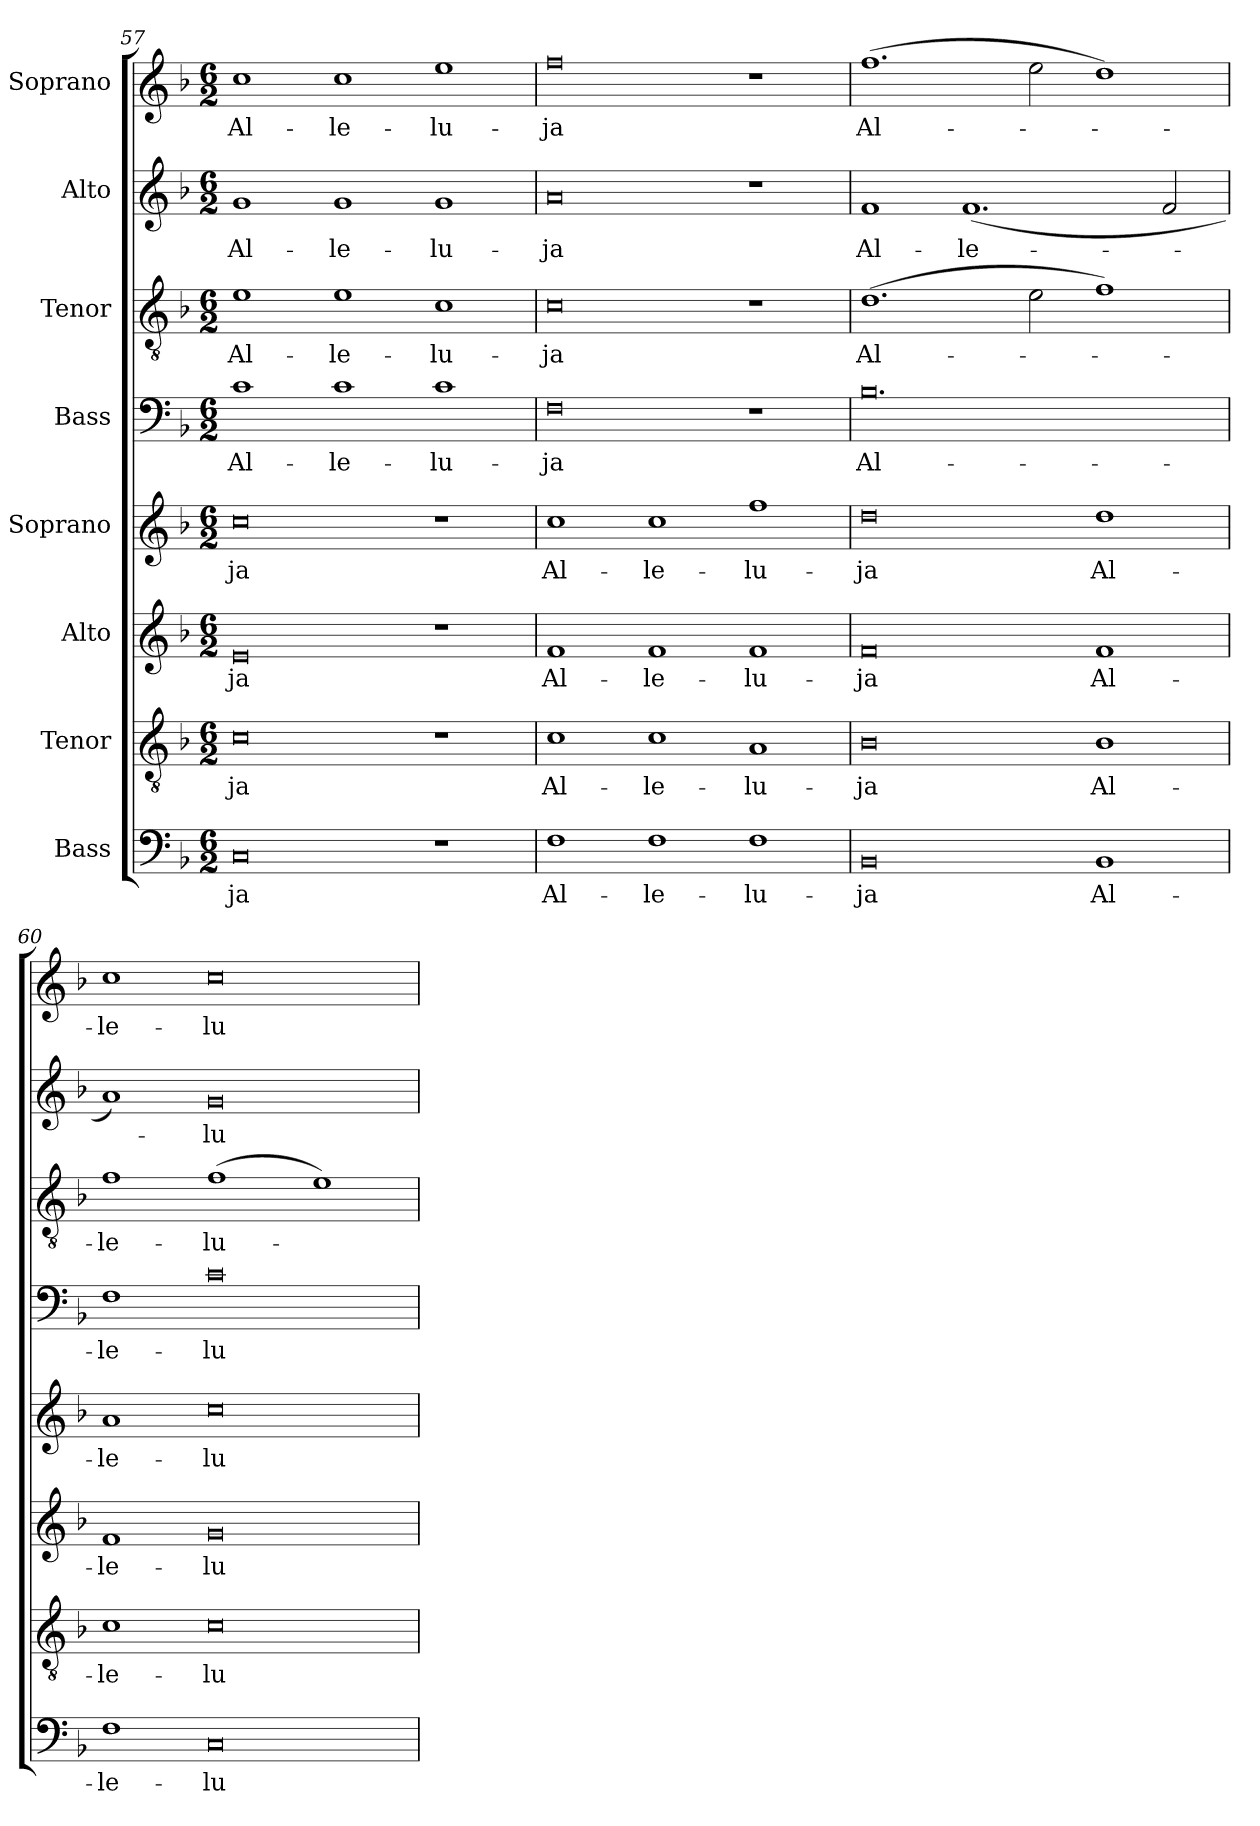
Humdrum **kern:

**kern	**text	**kern	**text	**kern	**text	**kern	**text	**kern	**text	**kern	**text	**kern	**text	**kern	**text
*part8	*part8	*part7	*part7	*part6	*part6	*part5	*part5	*part4	*part4	*part3	*part3	*part2	*part2	*part1	*part1
*staff8	*staff8	*staff7	*staff7	*staff6	*staff6	*staff5	*staff5	*staff4	*staff4	*staff3	*staff3	*staff2	*staff2	*staff1	*staff1
*I"Bass	*	*I"Tenor	*	*I"Alto	*	*I"Soprano	*	*I"Bass	*	*I"Tenor	*	*I"Alto	*	*I"Soprano	*
!!LO:PB:g=z
*clefF4	*	*clefGv2	*	*clefG2	*	*clefG2	*	*clefF4	*	*clefGv2	*	*clefG2	*	*clefG2	*
*k[b-]	*	*k[b-]	*	*k[b-]	*	*k[b-]	*	*k[b-]	*	*k[b-]	*	*k[b-]	*	*k[b-]	*
*F:	*	*F:	*	*F:	*	*F:	*	*F:	*	*F:	*	*F:	*	*F:	*
*M6/2	*	*M6/2	*	*M6/2	*	*M6/2	*	*M6/2	*	*M6/2	*	*M6/2	*	*M6/2	*
=57	=57	=57	=57	=57	=57	=57	=57	=57	=57	=57	=57	=57	=57	=57	=57
0C	-ja	0c	-ja	0e	-ja	0cc	-ja	1c	Al-	1e	Al-	1g	Al-	1cc	Al-
.	.	.	.	.	.	.	.	1c	-le-	1e	-le-	1g	-le-	1cc	-le-
1r	.	1r	.	1r	.	1r	.	1c	-lu-	1c	-lu-	1g	-lu-	1ee	-lu-
=58	=58	=58	=58	=58	=58	=58	=58	=58	=58	=58	=58	=58	=58	=58	=58
1F	Al-	1c	Al-	1f	Al-	1cc	Al-	0F	-ja	0c	-ja	0a	-ja	0ff	-ja
1F	-le-	1c	-le-	1f	-le-	1cc	-le-	.	.	.	.	.	.	.	.
1F	-lu-	1A	-lu-	1f	-lu-	1ff	-lu-	1r	.	1r	.	1r	.	1r	.
=59	=59	=59	=59	=59	=59	=59	=59	=59	=59	=59	=59	=59	=59	=59	=59
0BB-	ja	0B-	ja	0f	ja	0dd	-ja	0.B-	Al-	(1.d	Al-	1f	Al-	(1.ff	Al-
.	.	.	.	.	.	.	.	.	.	.	.	(1.f	-le-	.	.
.	.	.	.	.	.	.	.	.	.	2e\	.	.	.	2ee\	.
1BB-	Al-	1B-	Al-	1f	Al-	1dd	Al-	.	.	1f)	.	.	.	1dd)	.
.	.	.	.	.	.	.	.	.	.	.	.	2f/	.	.	.
=60	=60	=60	=60	=60	=60	=60	=60	=60	=60	=60	=60	=60	=60	=60	=60
1F	-le-	1c	-le-	1f	-le-	1a	-le-	1F	-le-	1f	-le-	1a)	.	1cc	-le-
0C	-lu-	0c	-lu-	0g	-lu-	0cc	-lu-	0c	-lu-	(1f	-lu-	0g	-lu-	0cc	-lu-
.	.	.	.	.	.	.	.	.	.	1e)	.	.	.	.	.
=	=	=	=	=	=	=	=	=	=	=	=	=	=	=	=
*-	*-	*-	*-	*-	*-	*-	*-	*-	*-	*-	*-	*-	*-	*-	*-
